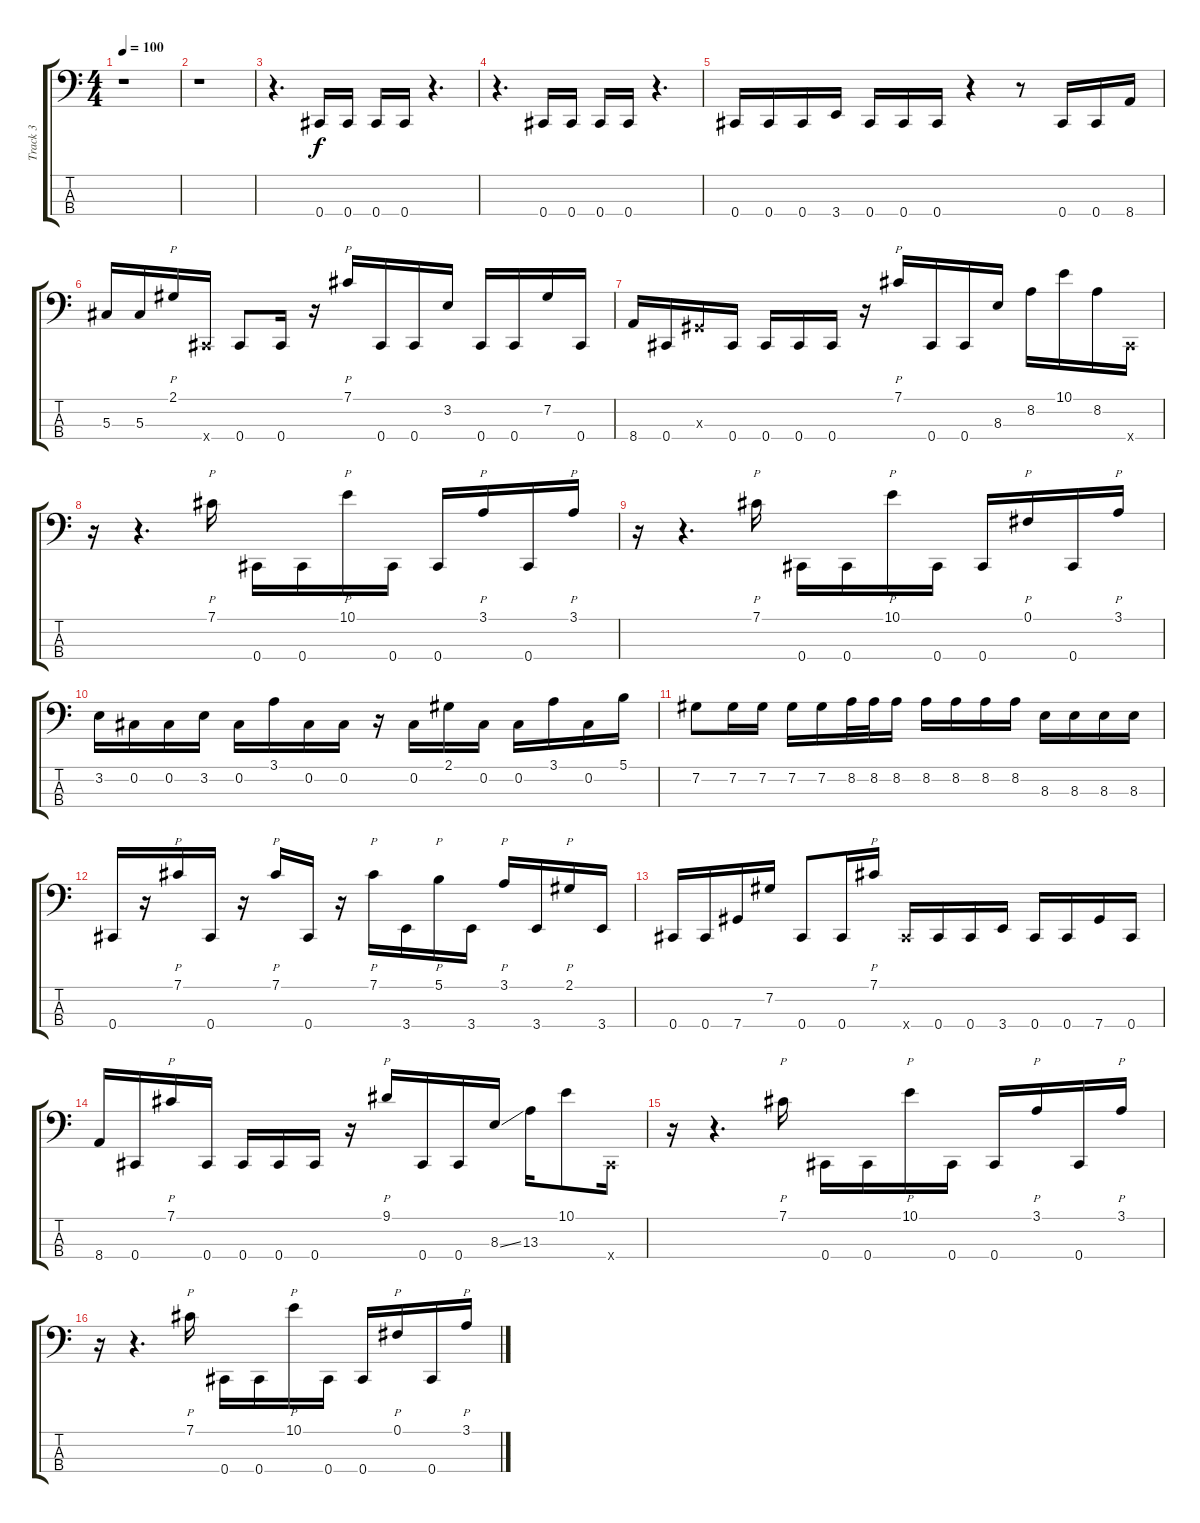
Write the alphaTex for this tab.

\track ("Track 3" "Track 3") {instrument slapbass1}
\staff {score tabs}
\tuning (Gb2 Db2 Ab1 Db1) {hide}
\ts (4 4)
\tempo 100
\clef f4
\ks c
r.1{dy f instrument slapbass1} |
r.1 |
r.4{d} 0.4.16 0.4.16 0.4.16 0.4.16 r.4{d} |
r.4{d} 0.4.16 0.4.16 0.4.16 0.4.16 r.4{d} |
0.4.16 0.4.16 0.4.16 3.4.16 0.4.16 0.4.16 0.4.16 r.4 r.8 0.4.16 0.4.16 8.4.16 |
5.3.16 5.3.16 2.1.16{p} 0.4{x}.16 0.4.8 0.4.16 r.16 7.1.16{p} 0.4.16 0.4.16 3.2.16 0.4.16 0.4.16 7.2.16 0.4.16 |
8.4.16 0.4.16 0.3{x}.16 0.4.16 0.4.16 0.4.16 0.4.16 r.16 7.1.16{p} 0.4.16 0.4.16 8.3.16 8.2.16 10.1.16 8.2.16 0.4{x}.16 |
r.16 r.4{d} 7.1.16{p} 0.4.16 0.4.16 10.1.16{p} 0.4.16 0.4.16 3.1.16{p} 0.4.16 3.1.16{p} |
r.16 r.4{d} 7.1.16{p} 0.4.16 0.4.16 10.1.16{p} 0.4.16 0.4.16 0.1.16{p} 0.4.16 3.1.16{p} |
3.2.16{instrument electricbassfinger} 0.2.16 0.2.16 3.2.16 0.2.16 3.1.16 0.2.16 0.2.16 r.16 0.2.16 2.1.16 0.2.16 0.2.16 3.1.16 0.2.16 5.1.16 |
7.2.8 7.2.16 7.2.16 7.2.16 7.2.16 8.2.32 8.2.32 8.2.16 8.2.16 8.2.16 8.2.16 8.2.16 8.3.16 8.3.16 8.3.16 8.3.16 |
0.4.16{instrument slapbass1} r.16 7.1.16{p} 0.4.16 r.16 7.1.16{p} 0.4.16 r.16 7.1.16{p} 3.4.16 5.1.16{p} 3.4.16 3.1.16{p} 3.4.16 2.1.16{p} 3.4.16 |
0.4.16 0.4.16 7.4.16 7.2.16 0.4.8 0.4.16 7.1.16{p} 0.4{x}.16 0.4.16 0.4.16 3.4.16 0.4.16 0.4.16 7.4.16 0.4.16 |
8.4.16 0.4.16 7.1.16{p} 0.4.16 0.4.16 0.4.16 0.4.16 r.16 9.1.16{p} 0.4.16 0.4.16 8.3{ss}.16 13.3.16 10.1.8 0.4{x}.16 |
r.16 r.4{d} 7.1.16{p} 0.4.16 0.4.16 10.1.16{p} 0.4.16 0.4.16 3.1.16{p} 0.4.16 3.1.16{p} |
r.16 r.4{d} 7.1.16{p} 0.4.16 0.4.16 10.1.16{p} 0.4.16 0.4.16 0.1.16{p} 0.4.16 3.1.16{p}
